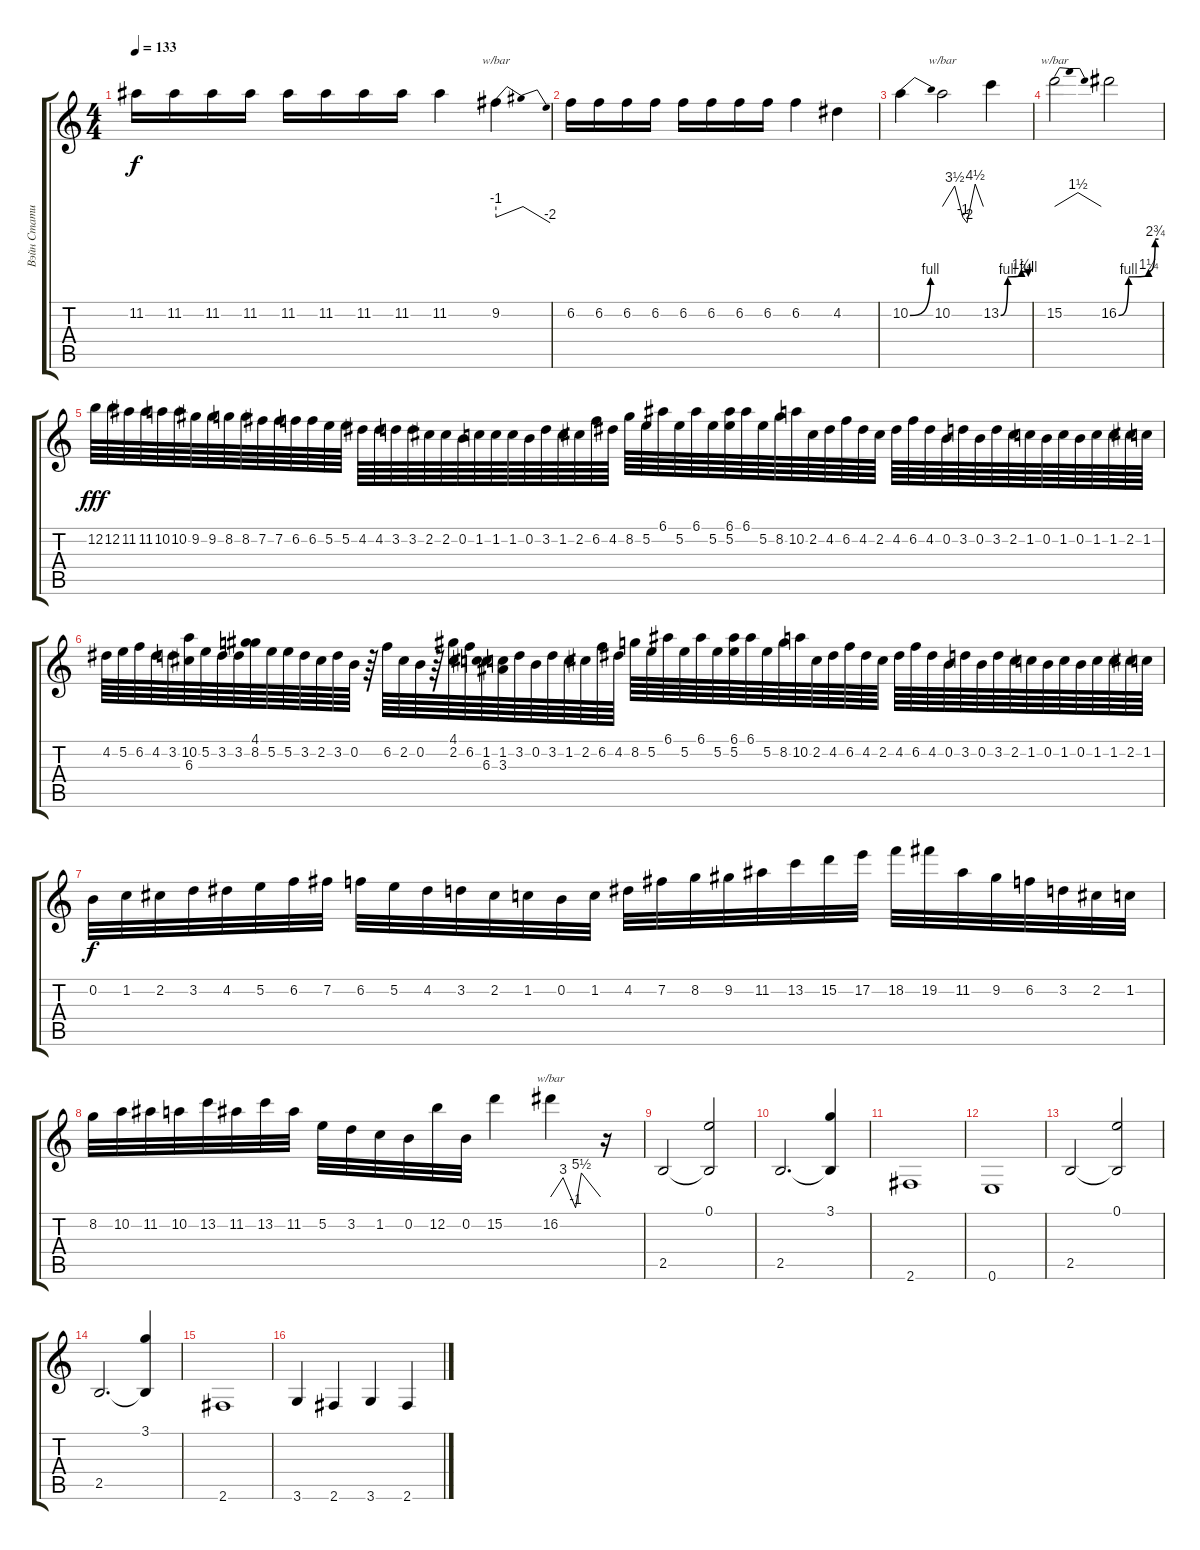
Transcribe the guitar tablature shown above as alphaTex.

\track ("Вэйн Статик (Его толстый обижал)" "Вэйн Стати") {instrument overdrivenguitar}
\staff {score tabs}
\tuning (E4 B3 G3 D3 A2 E2) {hide}
\ts (4 4)
\tempo 133
\clef g2
\ks c
11.2.16{dy f} 11.2.16 11.2.16 11.2.16 11.2.16 11.2.16 11.2.16 11.2.16 11.2.4 9.2.4{tbe (dip default 0 -4 30 0 60 -8)} |
6.2.16 6.2.16 6.2.16 6.2.16 6.2.16 6.2.16 6.2.16 6.2.16 6.2.4 4.2.4 |
10.2{be (bend 0 0 60 4)}.4 10.2.2{tbe (custom default 0 0 18 14 30 -4 36 -8 48 18 60 0)} 13.2{be (custom 0 0 15 4 45 5 60 4)}.4 |
15.2.2{tbe (dip default 0 0 30 6 60 0)} 16.2{be (custom 0 0 15 4 45 5 55 11 60 11)}.2 |
12.2.64{dy fff} 12.2.64 11.2.64 11.2.64 10.2.64 10.2.64 9.2.64 9.2.64 8.2.64 8.2.64 7.2.64 7.2.64 6.2.64 6.2.64 5.2.64 5.2.64 4.2.64 4.2.64 3.2.64 3.2.64 2.2.64 2.2.64 0.2.64 1.2.64 1.2.64 1.2.64 0.2.64 3.2.64 1.2.64 2.2.64 6.2.64 4.2.64 8.2.64 5.2.64 6.1.64 5.2.64 6.1.64 5.2.64 (6.1 5.2).64 6.1.64 5.2.64 8.2.64 10.2.64 2.2.64 4.2.64 6.2.64 4.2.64 2.2.64 4.2.64 6.2.64 4.2.64 0.2.64 3.2.64 0.2.64 3.2.64 2.2.64 1.2.64 0.2.64 1.2.64 0.2.64 1.2.64 1.2.64 2.2.64 1.2.64 |
4.2.64 5.2.64 6.2.64 4.2.64 3.2.64 (10.2 6.3).64 5.2.64 3.2.64 3.2.64 (4.1 8.2).64 5.2.64 5.2.64 3.2.64 2.2.64 3.2.64 0.2.64 r.64 6.2.64 2.2.64 0.2.64 r.64 (4.1 2.2).64 6.2.64 (1.2 6.3).64 (1.2 3.3).64 3.2.64 0.2.64 3.2.64 1.2.64 2.2.64 6.2.64 4.2.64 8.2.64 5.2.64 6.1.64 5.2.64 6.1.64 5.2.64 (6.1 5.2).64 6.1.64 5.2.64 8.2.64 10.2.64 2.2.64 4.2.64 6.2.64 4.2.64 2.2.64 4.2.64 6.2.64 4.2.64 0.2.64 3.2.64 0.2.64 3.2.64 2.2.64 1.2.64 0.2.64 1.2.64 0.2.64 1.2.64 1.2.64 2.2.64 1.2.64 |
0.2.32{dy f} 1.2.32 2.2.32 3.2.32 4.2.32 5.2.32 6.2.32 7.2.32 6.2.32 5.2.32 4.2.32 3.2.32 2.2.32 1.2.32 0.2.32 1.2.32 4.2.32 7.2.32 8.2.32 9.2.32 11.2.32 13.2.32 15.2.32 17.2.32 18.2.32 19.2.32 11.2.32 9.2.32 6.2.32 3.2.32 2.2.32 1.2.32 |
8.2.32 10.2.32 11.2.32 10.2.32 13.2.32 11.2.32 13.2.32 11.2.32 5.2.32 3.2.32 1.2.32 0.2.32 12.2.32 0.2.32 15.2.4 16.2.4{tbe (custom default 0 0 15 12 30 -4 37 22 60 0)} r.16 |
2.5.2 (0.1 2.5{t}).2 |
2.5.2{d} (3.1 2.5{t}).4 |
2.6.1 |
0.6.1 |
2.5.2 (0.1 2.5{t}).2 |
2.5.2{d} (3.1 2.5{t}).4 |
2.6.1 |
3.6.4 2.6.4 3.6.4 2.6.4
